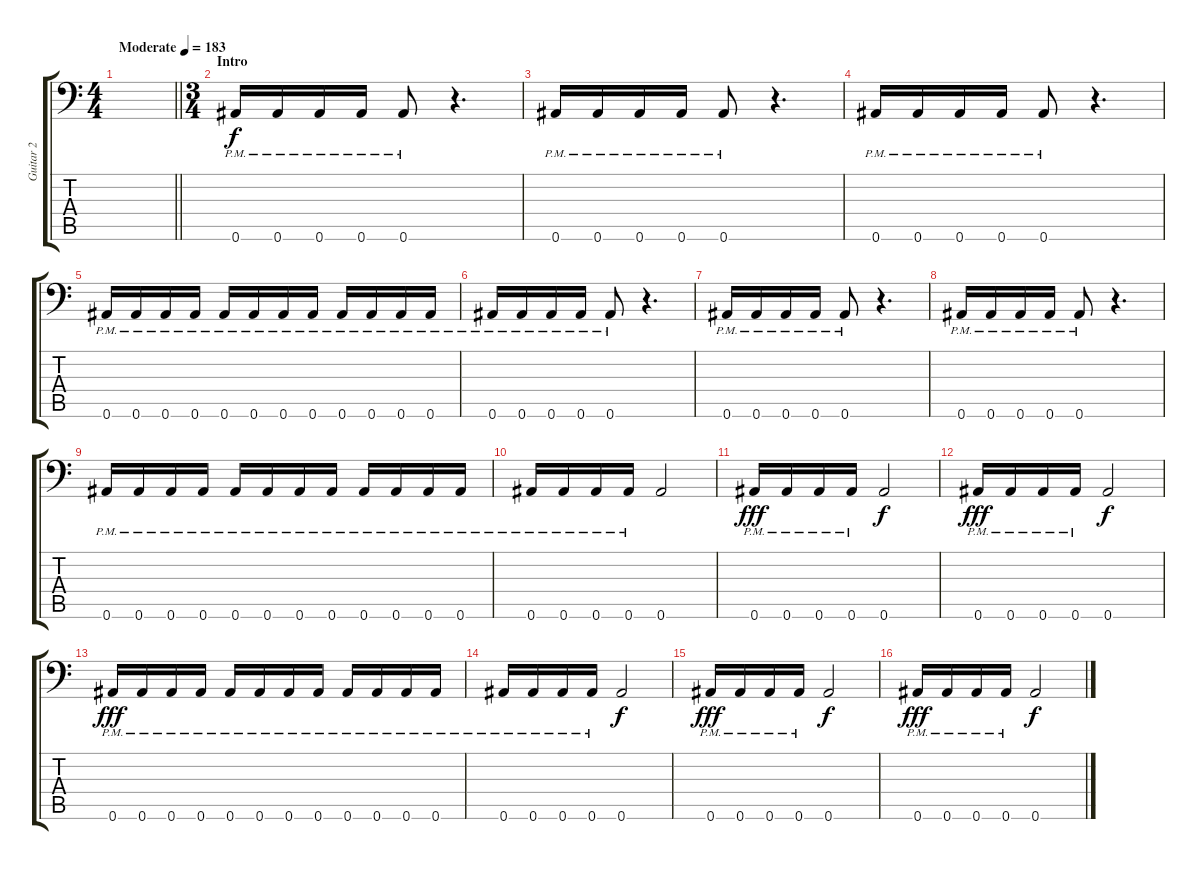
\track ("Guitar 2" "Guitar 2") {instrument distortionguitar}
\staff {score tabs}
\tuning (Bb3 F3 Db3 Ab2 Eb2 Bb1) {hide}
\ts (4 4)
\tempo (183 "Moderate")
\clef f4
\barLineRight lightlight
\ks c
|
\ts (3 4)
\section ("" "Intro")
0.6{pm}.16 0.6{pm}.16 0.6{pm}.16 0.6{pm}.16 0.6{pm}.8 r.4{d} |
0.6{pm}.16 0.6{pm}.16 0.6{pm}.16 0.6{pm}.16 0.6{pm}.8 r.4{d} |
0.6{pm}.16 0.6{pm}.16 0.6{pm}.16 0.6{pm}.16 0.6{pm}.8 r.4{d} |
0.6{pm}.16 0.6{pm}.16 0.6{pm}.16 0.6{pm}.16 0.6{pm}.16 0.6{pm}.16 0.6{pm}.16 0.6{pm}.16 0.6{pm}.16 0.6{pm}.16 0.6{pm}.16 0.6{pm}.16 |
0.6{pm}.16 0.6{pm}.16 0.6{pm}.16 0.6{pm}.16 0.6{pm}.8 r.4{d} |
0.6{pm}.16 0.6{pm}.16 0.6{pm}.16 0.6{pm}.16 0.6{pm}.8 r.4{d} |
0.6{pm}.16 0.6{pm}.16 0.6{pm}.16 0.6{pm}.16 0.6{pm}.8 r.4{d} |
0.6{pm}.16 0.6{pm}.16 0.6{pm}.16 0.6{pm}.16 0.6{pm}.16 0.6{pm}.16 0.6{pm}.16 0.6{pm}.16 0.6{pm}.16 0.6{pm}.16 0.6{pm}.16 0.6{pm}.16 |
0.6{pm}.16 0.6{pm}.16 0.6{pm}.16 0.6{pm}.16 0.6.2{dy f} |
0.6{pm}.16{dy fff} 0.6{pm}.16 0.6{pm}.16 0.6{pm}.16 0.6.2{dy f} |
0.6{pm}.16{dy fff} 0.6{pm}.16 0.6{pm}.16 0.6{pm}.16 0.6.2{dy f} |
0.6{pm}.16{dy fff} 0.6{pm}.16 0.6{pm}.16 0.6{pm}.16 0.6{pm}.16 0.6{pm}.16 0.6{pm}.16 0.6{pm}.16 0.6{pm}.16 0.6{pm}.16 0.6{pm}.16 0.6{pm}.16 |
0.6{pm}.16 0.6{pm}.16 0.6{pm}.16 0.6{pm}.16 0.6.2{dy f} |
0.6{pm}.16{dy fff} 0.6{pm}.16 0.6{pm}.16 0.6{pm}.16 0.6.2{dy f} |
0.6{pm}.16{dy fff} 0.6{pm}.16 0.6{pm}.16 0.6{pm}.16 0.6.2{dy f}
